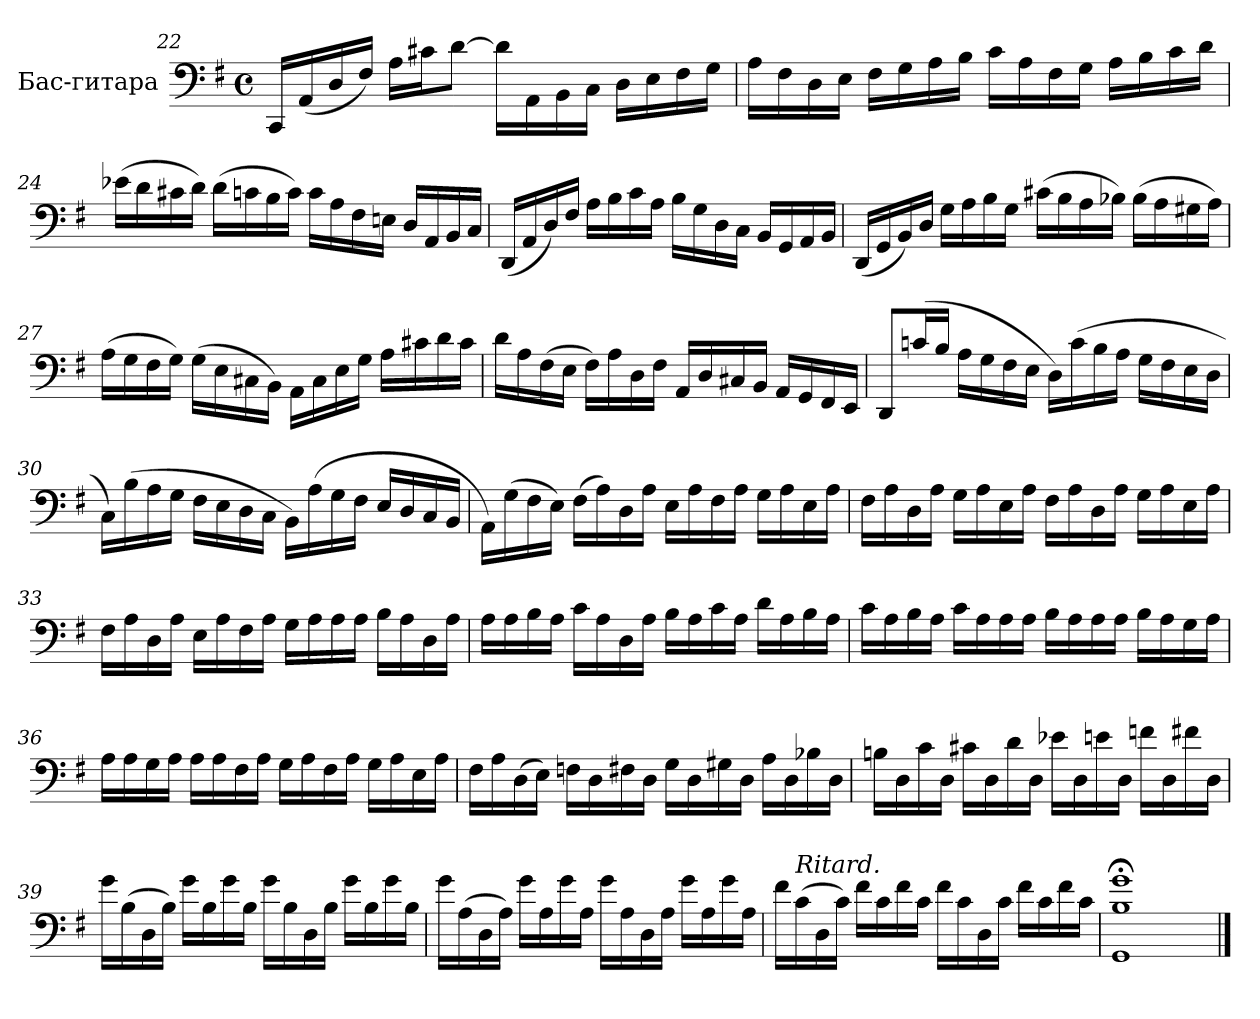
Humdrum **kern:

**kern
*part1
*staff1
*I"Бас-гитара
*clefF4
*k[f#]
*M4/4
*met(c)
=22
16CC/LL
(16AA/
16D/
16F#/JJ)
16A\LL
16c#X\J
[8d\J
16d\LL]
16AA\
16BB\
16C\JJ
16D\LL
16E\
16F#\
16G\JJ
!!LO:LB:g=z
=23
16A\LL
16F#\
16D\
16E\JJ
16F#\LL
16G\
16A\
16B\JJ
16c\LL
16A\
16F#\
16G\JJ
16A\LL
16B\
16c\
16d\JJ
=24
(16e-X\LL
16d\
16c#X\
16d\JJ)
(16d\LL
16cn\
16B\
16c\JJ)
16c\LL
16A\
16F#\
16En\JJ
16D/LL
16AA/
16BB/
16C/JJ
!!LO:LB:g=z
=25
(16DD/LL
16AA/
16D/)
16F#/JJ
16A\LL
16B\
16c\
16A\JJ
16B\LL
16G\
16D\
16C\JJ
16BB/LL
16GG/
16AA/
16BB/JJ
=26
(16DD/LL
16GG/
16BB/)
16D/JJ
16G\LL
16A\
16B\
16G\JJ
(16c#X\LL
16B\
16A\
16B-X\JJ)
(16B-\LL
16A\
16G#X\
16A\JJ)
!!LO:LB:g=z
=27
(16A\LL
16G\
16F#\
16G\JJ)
(16G\LL
16E\
16C#X\
16BB\JJ)
16AA\LL
16C#\
16E\
16G\JJ
16A\LL
16c#X\
16d\
16c#\JJ
=28
16d\LL
16A\
(16F#\
16E\JJ
16F#\LL)
16A\
16D\
16F#\JJ
16AA/LL
16D/
16C#X/
16BB/JJ
16AA/LL
16GG/
16FF#/
16EE/JJ
!!LO:LB:g=z
=29
8DD/L
(16cn/L
16B/JJ
16A\LL
16G\
16F#\
16E\JJ
16D\LL)
(16c\
16B\
16A\JJ
16G\LL
16F#\
16E\
16D\JJ
=30
16C\LL)
(16B\
16A\
16G\JJ
16F#\LL
16E\
16D\
16C\JJ
16BB\LL)
(16A\
16G\
16F#\JJ
16E/LL
16D/
16C/
16BB/JJ
!!LO:LB:g=z
=31
16AA\LL)
(16G\
16F#\
16E\JJ)
(16F#\LL
16A\)
16D\
16A\JJ
16E\LL
16A\
16F#\
16A\JJ
16G\LL
16A\
16E\
16A\JJ
=32
16F#\LL
16A\
16D\
16A\JJ
16G\LL
16A\
16E\
16A\JJ
16F#\LL
16A\
16D\
16A\JJ
16G\LL
16A\
16E\
16A\JJ
!!LO:LB:g=z
=33
16F#\LL
16A\
16D\
16A\JJ
16E\LL
16A\
16F#\
16A\JJ
16G\LL
16A\
16A\
16A\JJ
16B\LL
16A\
16D\
16A\JJ
=34
16A\LL
16A\
16B\
16A\JJ
16c\LL
16A\
16D\
16A\JJ
16B\LL
16A\
16c\
16A\JJ
16d\LL
16A\
16B\
16A\JJ
=35
16c\LL
16A\
16B\
16A\JJ
16c\LL
16A\
16A\
16A\JJ
16B\LL
16A\
16A\
16A\JJ
16B\LL
16A\
16G\
16A\JJ
!!LO:LB:g=z
=36
16A\LL
16A\
16G\
16A\JJ
16A\LL
16A\
16F#\
16A\JJ
16G\LL
16A\
16F#\
16A\JJ
16G\LL
16A\
16E\
16A\JJ
=37
16F#\LL
16A\
(16D\
16E\JJ)
16Fn\LL
16D\
16F#X\
16D\JJ
16G\LL
16D\
16G#X\
16D\JJ
16A\LL
16D\
16B-X\
16D\JJ
!!LO:LB:g=z
=38
16Bn\LL
16D\
16c\
16D\JJ
16c#X\LL
16D\
16d\
16D\JJ
16e-X\LL
16D\
16en\
16D\JJ
16fn\LL
16D\
16f#X\
16D\JJ
=39
16g\LL
(16B\
16D\
16B\JJ)
16g\LL
16B\
16g\
16B\JJ
16g\LL
16B\
16D\
16B\JJ
16g\LL
16B\
16g\
16B\JJ
!!LO:LB:g=z
=40
16g\LL
(16A\
16D\
16A\JJ)
16g\LL
16A\
16g\
16A\JJ
16g\LL
16A\
16D\
16A\JJ
16g\LL
16A\
16g\
16A\JJ
=41
16f#\LL
*MM66
!LO:TX:a:i:t=Ritard.
(16c\
16D\
16c\JJ)
*MM64
16f#\LL
16c\
16f#\
16c\JJ
*MM60
16f#\LL
16c\
16D\
16c\JJ
*MM56
16f#\LL
16c\
16f#\
16c\JJ
=42
*MM70
1GG;< 1B;< 1g;<
==
*-
